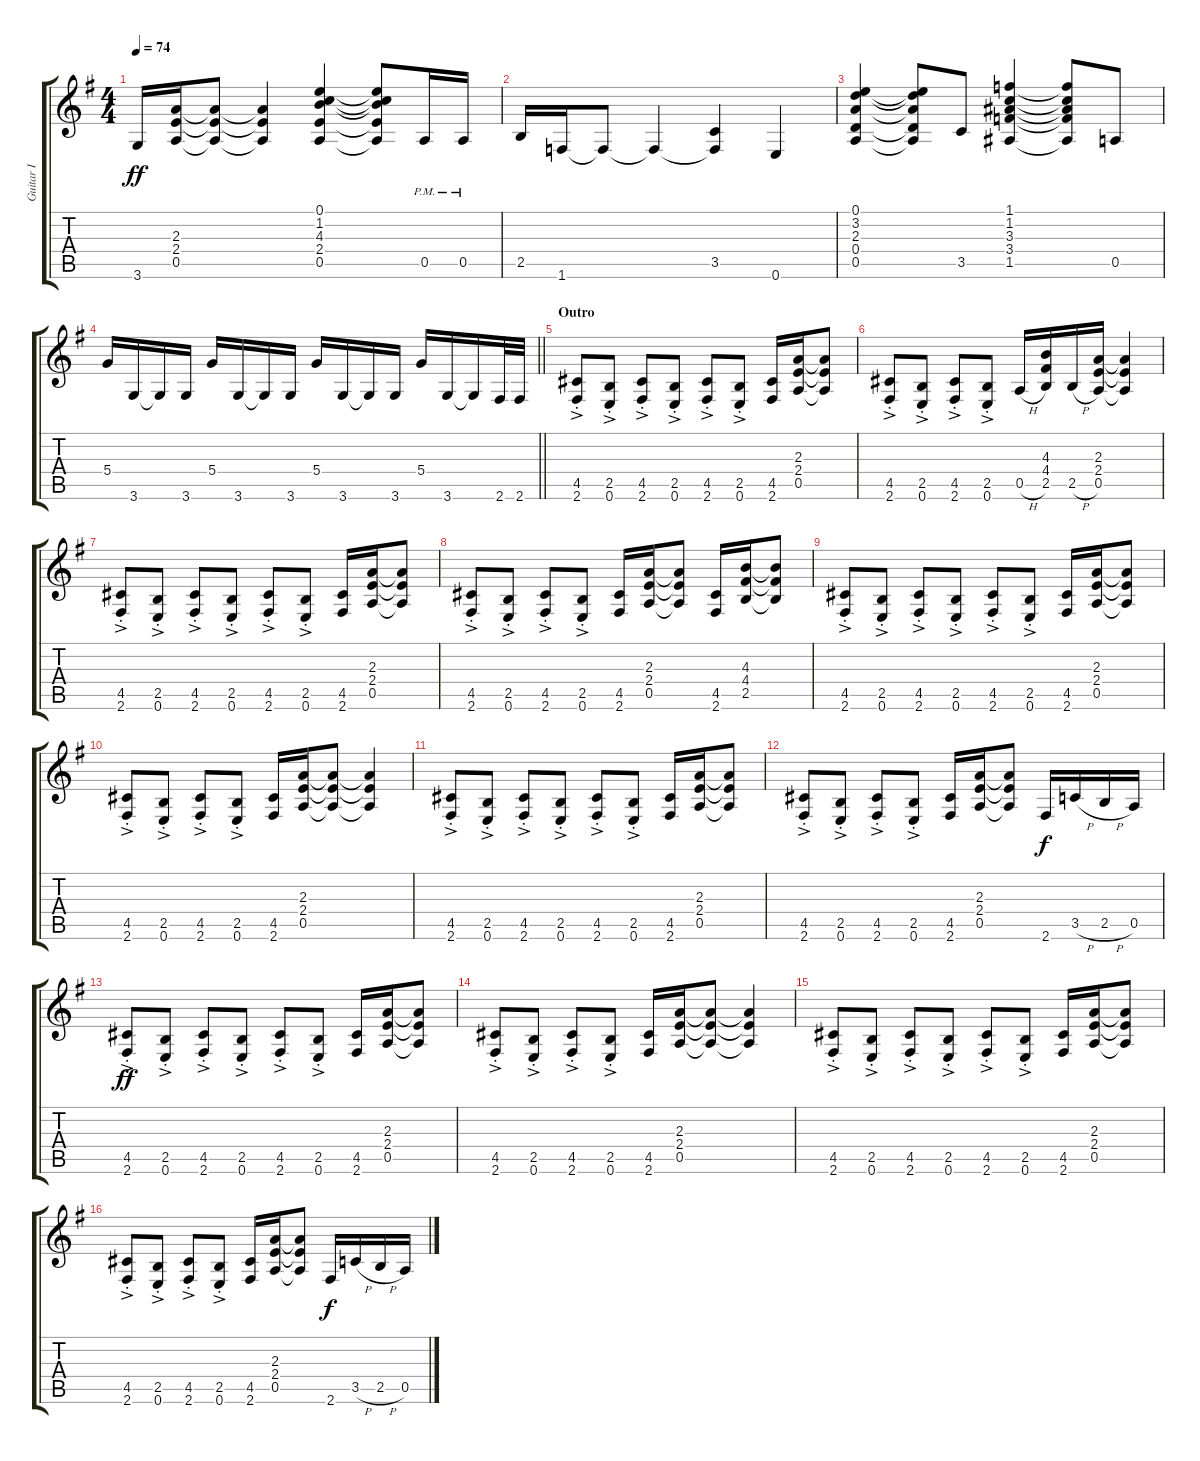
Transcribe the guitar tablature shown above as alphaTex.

\track ("Guitar I" "Guitar I") {instrument overdrivenguitar}
\staff {score tabs}
\tuning (E4 B3 G3 D3 A2 E2) {hide}
\ts (4 4)
\tempo 74
\clef g2
\ks g
3.6.16{dy ff} (2.3 2.4 0.5).16 (2.3{t} 2.4{t} 0.5{t}).8 (2.3{t} 2.4{t} 0.5{t}).4 (0.1 1.2 4.3 2.4 0.5).4 (0.1{t} 1.2{t} 4.3{t} 2.4{t} 0.5{t}).8 0.5{pm}.16 0.5{pm}.16 |
2.5.16 1.6.16 1.6{t}.8 1.6{t}.4 (3.5 1.6{t}).4 0.6.4 |
(0.1 3.2 2.3 0.4 0.5).4 (0.1{t} 3.2{t} 2.3{t} 0.4{t} 0.5{t}).8 3.5.8 (1.1 1.2 3.3 3.4 1.5).4 (1.1{t} 1.2{t} 3.3{t} 3.4{t} 1.5{t}).8 0.5.8 |
\barLineRight lightlight
5.4.16 3.6.16 3.6{t}.16 3.6.16 5.4.16 3.6.16 3.6{t}.16 3.6.16 5.4.16 3.6.16 3.6{t}.16 3.6.16 5.4.16 3.6.16 3.6{t}.16 2.6.32 2.6.32 |
\section ("" "Outro")
(4.5{ac st} 2.6{ac st}).8 (2.5{ac st} 0.6{ac st}).8 (4.5{ac st} 2.6{ac st}).8 (2.5{ac st} 0.6{ac st}).8 (4.5{ac st} 2.6{ac st}).8 (2.5{ac st} 0.6{ac st}).8 (4.5 2.6).16 (2.3 2.4 0.5).16 (2.3{t} 2.4{t} 0.5{t}).8 |
(4.5{ac st} 2.6{ac st}).8 (2.5{ac st} 0.6{ac st}).8 (4.5{ac st} 2.6{ac st}).8 (2.5{ac st} 0.6{ac st}).8 0.5{h}.16 (4.3 4.4 2.5).16 2.5{h}.16 (2.3 2.4 0.5).16 (2.3{t} 2.4{t} 0.5{t}).4 |
(4.5{ac st} 2.6{ac st}).8 (2.5{ac st} 0.6{ac st}).8 (4.5{ac st} 2.6{ac st}).8 (2.5{ac st} 0.6{ac st}).8 (4.5{ac st} 2.6{ac st}).8 (2.5{ac st} 0.6{ac st}).8 (4.5 2.6).16 (2.3 2.4 0.5).16 (2.3{t} 2.4{t} 0.5{t}).8 |
(4.5{ac st} 2.6{ac st}).8 (2.5{ac st} 0.6{ac st}).8 (4.5{ac st} 2.6{ac st}).8 (2.5{ac st} 0.6{ac st}).8 (4.5 2.6).16 (2.3 2.4 0.5).16 (2.3{t} 2.4{t} 0.5{t}).8 (4.5 2.6).16 (4.3 4.4 2.5).16 (4.3{t} 4.4{t} 2.5{t}).8 |
(4.5{ac st} 2.6{ac st}).8 (2.5{ac st} 0.6{ac st}).8 (4.5{ac st} 2.6{ac st}).8 (2.5{ac st} 0.6{ac st}).8 (4.5{ac st} 2.6{ac st}).8 (2.5{ac st} 0.6{ac st}).8 (4.5 2.6).16 (2.3 2.4 0.5).16 (2.3{t} 2.4{t} 0.5{t}).8 |
(4.5{ac st} 2.6{ac st}).8 (2.5{ac st} 0.6{ac st}).8 (4.5{ac st} 2.6{ac st}).8 (2.5{ac st} 0.6{ac st}).8 (4.5 2.6).16 (2.3 2.4 0.5).16 (2.3{t} 2.4{t} 0.5{t}).8 (2.3{t} 2.4{t} 0.5{t}).4 |
(4.5{ac st} 2.6{ac st}).8 (2.5{ac st} 0.6{ac st}).8 (4.5{ac st} 2.6{ac st}).8 (2.5{ac st} 0.6{ac st}).8 (4.5{ac st} 2.6{ac st}).8 (2.5{ac st} 0.6{ac st}).8 (4.5 2.6).16 (2.3 2.4 0.5).16 (2.3{t} 2.4{t} 0.5{t}).8 |
(4.5{ac st} 2.6{ac st}).8 (2.5{ac st} 0.6{ac st}).8 (4.5{ac st} 2.6{ac st}).8 (2.5{ac st} 0.6{ac st}).8 (4.5 2.6).16 (2.3 2.4 0.5).16 (2.3{t} 2.4{t} 0.5{t}).8 2.6.16{dy f} 3.5{h}.16 2.5{h}.16 0.5.16 |
(4.5{ac st} 2.6{ac st}).8{dy ff} (2.5{ac st} 0.6{ac st}).8 (4.5{ac st} 2.6{ac st}).8 (2.5{ac st} 0.6{ac st}).8 (4.5{ac st} 2.6{ac st}).8 (2.5{ac st} 0.6{ac st}).8 (4.5 2.6).16 (2.3 2.4 0.5).16 (2.3{t} 2.4{t} 0.5{t}).8 |
(4.5{ac st} 2.6{ac st}).8 (2.5{ac st} 0.6{ac st}).8 (4.5{ac st} 2.6{ac st}).8 (2.5{ac st} 0.6{ac st}).8 (4.5 2.6).16 (2.3 2.4 0.5).16 (2.3{t} 2.4{t} 0.5{t}).8 (2.3{t} 2.4{t} 0.5{t}).4 |
(4.5{ac st} 2.6{ac st}).8 (2.5{ac st} 0.6{ac st}).8 (4.5{ac st} 2.6{ac st}).8 (2.5{ac st} 0.6{ac st}).8 (4.5{ac st} 2.6{ac st}).8 (2.5{ac st} 0.6{ac st}).8 (4.5 2.6).16 (2.3 2.4 0.5).16 (2.3{t} 2.4{t} 0.5{t}).8 |
(4.5{ac st} 2.6{ac st}).8 (2.5{ac st} 0.6{ac st}).8 (4.5{ac st} 2.6{ac st}).8 (2.5{ac st} 0.6{ac st}).8 (4.5 2.6).16 (2.3 2.4 0.5).16 (2.3{t} 2.4{t} 0.5{t}).8 2.6.16{dy f} 3.5{h}.16 2.5{h}.16 0.5.16
